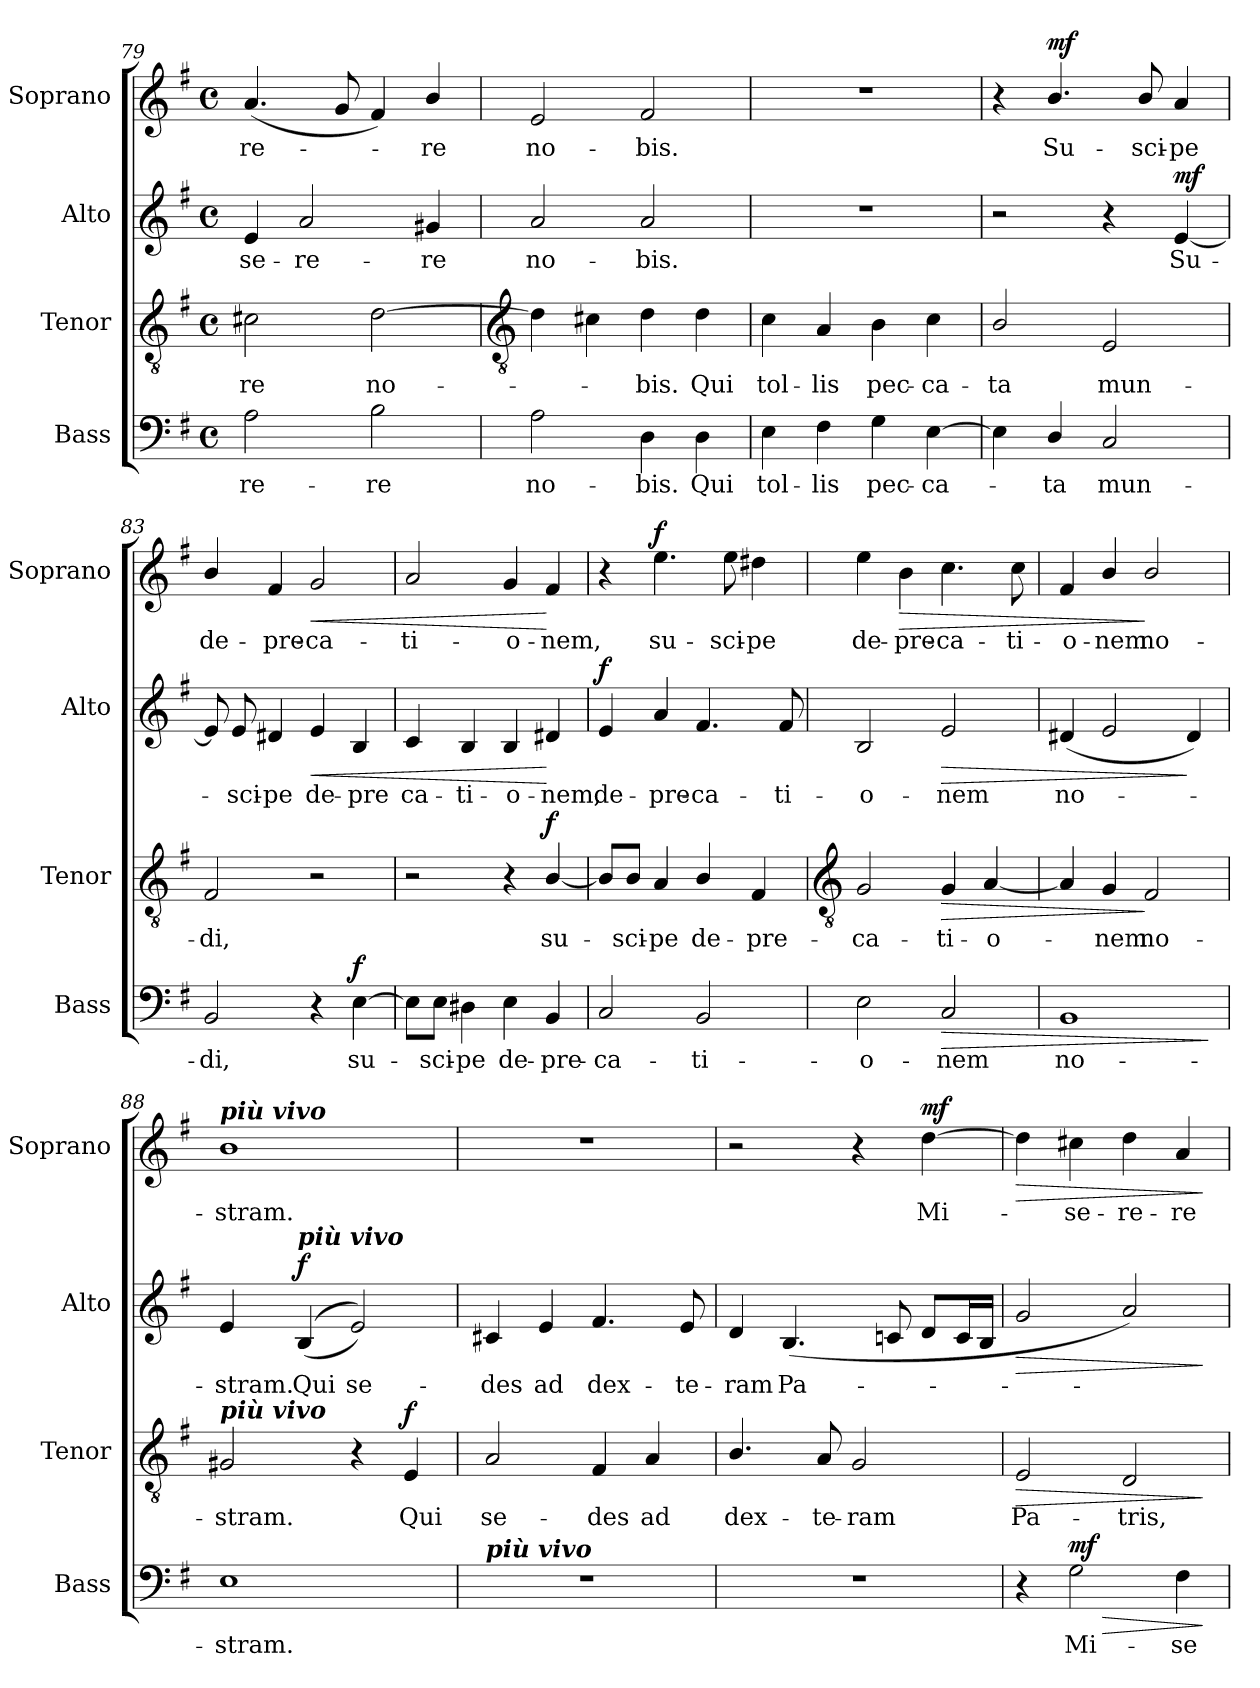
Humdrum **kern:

**kern	**text	**dynam	**kern	**text	**dynam	**kern	**text	**dynam	**kern	**text	**dynam
*part4	*part4	*part4	*part3	*part3	*part3	*part2	*part2	*part2	*part1	*part1	*part1
*staff4	*staff4	*staff4	*staff3	*staff3	*staff3	*staff2	*staff2	*staff2	*staff1	*staff1	*staff1
*I"Bass	*	*	*I"Tenor	*	*	*I"Alto	*	*	*I"Soprano	*	*
*I'Bass	*	*	*I'Tenor	*	*	*I'Alto	*	*	*I'Soprano	*	*
*clefF4	*	*	*clefGv2	*	*	*clefG2	*	*	*clefG2	*	*
*k[f#]	*	*	*k[f#]	*	*	*k[f#]	*	*	*k[f#]	*	*
*G:	*	*	*G:	*	*	*G:	*	*	*G:	*	*
*M4/4	*	*	*M4/4	*	*	*M4/4	*	*	*M4/4	*	*
*met(c)	*	*	*met(c)	*	*	*met(c)	*	*	*met(c)	*	*
=79	=79	=79	=79	=79	=79	=79	=79	=79	=79	=79	=79
!	!LO:LY:b	!	!	!LO:LY:b	!	!	!LO:LY:b	!	!	!LO:LY:b	!
2A	-re-	.	2c#X	-re	.	4e	-se-	.	(<4.a	-re-	.
!	!	!	!	!	!	!	!LO:LY:b	!	!	!	!
.	.	.	.	.	.	2a	-re-	.	.	.	.
.	.	.	.	.	.	.	.	.	8g	.	.
!	!LO:LY:b	!	!	!LO:LY:b	!	!	!	!	!	!	!
2B	-re	.	[2d	no-	.	.	.	.	4f#)	.	.
!	!	!	!	!	!	!	!LO:LY:b	!	!	!LO:LY:b	!
.	.	.	.	.	.	4g#X	-re	.	4b/	re	.
!!LO:LB:g=z
=80	=80	=80	=80	=80	=80	=80	=80	=80	=80	=80	=80
*	*	*	*clefGv2	*	*	*	*	*	*	*	*
!	!LO:LY:b	!	!	!	!	!	!LO:LY:b	!	!	!LO:LY:b	!
2A	no-	.	4d]	.	.	2a	no-	.	2e	no-	.
.	.	.	4c#X	.	.	.	.	.	.	.	.
!	!LO:LY:b	!	!	!LO:LY:b	!	!	!LO:LY:b	!	!	!LO:LY:b	!
4D	-bis.	.	4d	bis.	.	2a	-bis.	.	2f#	-bis.	.
!	!LO:LY:b	!	!	!LO:LY:b	!	!	!	!	!	!	!
4D	Qui	.	4d	Qui	.	.	.	.	.	.	.
=81	=81	=81	=81	=81	=81	=81	=81	=81	=81	=81	=81
!	!LO:LY:b	!	!	!LO:LY:b	!	!	!	!	!	!	!
4E	tol-	.	4c	tol-	.	1r	.	.	1r	.	.
!	!LO:LY:b	!	!	!LO:LY:b	!	!	!	!	!	!	!
4F#	-lis	.	4A	-lis	.	.	.	.	.	.	.
!	!LO:LY:b	!	!	!LO:LY:b	!	!	!	!	!	!	!
4G	pec-	.	4B	pec-	.	.	.	.	.	.	.
!	!LO:LY:b	!	!	!LO:LY:b	!	!	!	!	!	!	!
[4E	-ca-	.	4c	-ca-	.	.	.	.	.	.	.
=82	=82	=82	=82	=82	=82	=82	=82	=82	=82	=82	=82
!	!	!	!	!LO:LY:b	!	!	!	!	!	!	!
4E]	.	.	2B/	-ta	.	2r	.	.	4r	.	.
!	!LO:LY:b	!	!	!	!	!	!	!	!	!LO:LY:b	!LO:DY:b
4D/	ta	.	.	.	.	.	.	.	4.b/	Su-	mf
!	!LO:LY:b	!	!	!LO:LY:b	!	!	!	!	!	!	!
2C	mun-	.	2E	mun-	.	4r	.	.	.	.	.
!	!	!	!	!	!	!	!	!	!	!LO:LY:b	!
.	.	.	.	.	.	.	.	.	8b/	-sci-	.
!	!	!	!	!	!	!	!LO:LY:b	!LO:DY:b	!	!LO:LY:b	!
.	.	.	.	.	.	[4e	Su-	mf	4a	-pe	.
=83	=83	=83	=83	=83	=83	=83	=83	=83	=83	=83	=83
!	!LO:LY:b	!	!	!LO:LY:b	!	!	!	!	!	!LO:LY:b	!
2BB	-di,	.	2F#	-di,	.	8e]	.	.	4b/	de-	.
!	!	!	!	!	!	!	!LO:LY:b	!	!	!	!
.	.	.	.	.	.	8e	sci-	.	.	.	.
!	!	!	!	!	!	!	!LO:LY:b	!	!	!LO:LY:b	!
.	.	.	.	.	.	4d#X	-pe	.	4f#	-pre-	.
!	!	!	!	!	!	!	!LO:LY:b	!LO:HP:b	!	!LO:LY:b	!LO:HP:b
4r	.	.	2r	.	.	4e	de-	<	2g	-ca-	<
!	!LO:LY:b	!LO:DY:b	!	!	!	!	!LO:LY:b	!	!	!	!
[4E	su-	f	.	.	.	4B	-pre	.	.	.	.
=84	=84	=84	=84	=84	=84	=84	=84	=84	=84	=84	=84
!	!	!	!	!	!	!	!LO:LY:b	!	!	!LO:LY:b	!
8E\L]	.	.	2r	.	.	4c	ca-	.	2a	-ti-	.
!	!LO:LY:b	!	!	!	!	!	!	!	!	!	!
8E\J	sci-	.	.	.	.	.	.	.	.	.	.
!	!LO:LY:b	!	!	!	!	!	!LO:LY:b	!	!	!	!
4D#X	-pe	.	.	.	.	4B	-ti-	.	.	.	.
!	!LO:LY:b	!	!	!	!	!	!LO:LY:b	!	!	!LO:LY:b	!
4E\	de-	.	4r	.	.	4B	-o-	.	4g	-o-	.
!	!LO:LY:b	!	!	!LO:LY:b	!LO:DY:b	!	!LO:LY:b	!	!	!LO:LY:b	!
4BB	-pre-	.	[4B/	su-	f	4d#X	-nem,	[	4f#	-nem,	[
=85	=85	=85	=85	=85	=85	=85	=85	=85	=85	=85	=85
!	!LO:LY:b	!	!	!	!	!	!LO:LY:b	!LO:DY:b	!	!	!
2C	-ca-	.	8B/L]	.	.	4e	de-	f	4r	.	.
!	!	!	!	!LO:LY:b	!	!	!	!	!	!	!
.	.	.	8B/J	sci-	.	.	.	.	.	.	.
!	!	!	!	!LO:LY:b	!	!	!LO:LY:b	!	!	!LO:LY:b	!LO:DY:b
.	.	.	4A	-pe	.	4a	-pre-	.	4.ee\	su-	f
!	!LO:LY:b	!	!	!LO:LY:b	!	!	!LO:LY:b	!	!	!	!
2BB	-ti-	.	4B/	de-	.	4.f#	-ca-	.	.	.	.
!	!	!	!	!	!	!	!	!	!	!LO:LY:b	!
.	.	.	.	.	.	.	.	.	8ee\	-sci-	.
!	!	!	!	!LO:LY:b	!	!	!	!	!	!LO:LY:b	!
.	.	.	4F#	-pre-	.	.	.	.	4dd#X	-pe	.
!	!	!	!	!	!	!	!LO:LY:b	!	!	!	!
.	.	.	.	.	.	8f#	-ti-	.	.	.	.
!!LO:LB:g=z
=86	=86	=86	=86	=86	=86	=86	=86	=86	=86	=86	=86
*	*	*	*clefGv2	*	*	*	*	*	*	*	*
!	!LO:LY:b	!	!	!LO:LY:b	!	!	!LO:LY:b	!	!	!LO:LY:b	!
2E\	-o-	.	2G	-ca-	.	2B	-o-	.	4ee\	de-	.
!	!	!	!	!	!	!	!	!	!	!LO:LY:b	!LO:HP:b
.	.	.	.	.	.	.	.	.	4b\	-pre-	>
!	!LO:LY:b	!LO:HP:b	!	!LO:LY:b	!LO:HP:b	!	!LO:LY:b	!LO:HP:b	!	!LO:LY:b	!
2C	-nem	>	4G	-ti-	>	2e	-nem	>	4.cc\	-ca-	.
!	!	!	!	!LO:LY:b	!	!	!	!	!	!	!
.	.	.	[4A	-o-	.	.	.	.	.	.	.
!	!	!	!	!	!	!	!	!	!	!LO:LY:b	!
.	.	.	.	.	.	.	.	.	8cc\	-ti-	.
=87	=87	=87	=87	=87	=87	=87	=87	=87	=87	=87	=87
!	!LO:LY:b	!	!	!	!	!	!LO:LY:b	!	!	!LO:LY:b	!
1BB	no-	.	4A]	.	.	(<4d#X	no-	.	4f#	-o-	.
!	!	!	!	!LO:LY:b	!	!	!	!	!	!LO:LY:b	!
.	.	.	4G	nem	.	2e	.	.	4b/	-nem	.
!	!	!	!	!LO:LY:b	!	!	!	!	!	!LO:LY:b	!
.	.	.	2F#	no-	]	.	.	.	2b/	no-	]
.	.	.	.	.	.	4d#)	.	]	.	.	.
.	.	]	.	.	.	.	.	.	.	.	.
=88	=88	=88	=88	=88	=88	=88	=88	=88	=88	=88	=88
*	*	*	*	*	*	*	*	*	*MM69	*	*
!	!	!	!	!	!	!	!	!	!LO:TX:a:Bi:t=più vivo	!	!
!	!	!	!LO:TX:a:Bi:t=più vivo	!	!	!	!	!	!	!	!
!	!LO:LY:b	!	!	!LO:LY:b	!	!	!LO:LY:b	!	!	!LO:LY:b	!
1E	-stram.	.	2G#X	-stram.	.	4e	stram.	.	1b	-stram.	.
!	!	!	!	!	!	!LO:TX:a:Bi:t=più vivo	!	!	!	!	!
!	!	!	!	!	!	!	!LO:LY:b	!LO:DY:b	!	!	!
.	.	.	.	.	.	(<(<4B	Qui	f	.	.	.
!	!	!	!	!	!	!	!LO:LY:b	!	!	!	!
.	.	.	4r	.	.	2e))	se-	.	.	.	.
!	!	!	!	!LO:LY:b	!LO:DY:b	!	!	!	!	!	!
.	.	.	4E	Qui	f	.	.	.	.	.	.
=89	=89	=89	=89	=89	=89	=89	=89	=89	=89	=89	=89
!LO:TX:a:Bi:t=più vivo	!	!	!	!	!	!	!	!	!	!	!
!	!	!	!	!LO:LY:b	!	!	!LO:LY:b	!	!	!	!
1r	.	.	2A	se-	.	4c#X	-des	.	1r	.	.
!	!	!	!	!	!	!	!LO:LY:b	!	!	!	!
.	.	.	.	.	.	4e	ad	.	.	.	.
!	!	!	!	!LO:LY:b	!	!	!LO:LY:b	!	!	!	!
.	.	.	4F#	-des	.	4.f#	dex-	.	.	.	.
!	!	!	!	!LO:LY:b	!	!	!	!	!	!	!
.	.	.	4A	ad	.	.	.	.	.	.	.
!	!	!	!	!	!	!	!LO:LY:b	!	!	!	!
.	.	.	.	.	.	8e	-te-	.	.	.	.
=90	=90	=90	=90	=90	=90	=90	=90	=90	=90	=90	=90
!	!	!	!	!LO:LY:b	!	!	!LO:LY:b	!	!	!	!
1r	.	.	4.B/	dex-	.	4d	-ram	.	2r	.	.
!	!	!	!	!	!	!	!LO:LY:b	!	!	!	!
.	.	.	.	.	.	(<4.B	Pa-	.	.	.	.
!	!	!	!	!LO:LY:b	!	!	!	!	!	!	!
.	.	.	8A	-te-	.	.	.	.	.	.	.
!	!	!	!	!LO:LY:b	!	!	!	!	!	!	!
.	.	.	2G	-ram	.	.	.	.	4r	.	.
.	.	.	.	.	.	8cn	.	.	.	.	.
!	!	!	!	!	!	!	!	!	!	!LO:LY:b	!LO:DY:b
.	.	.	.	.	.	8dL	.	.	[4dd	Mi-	mf
.	.	.	.	.	.	16cL	.	.	.	.	.
.	.	.	.	.	.	16BJJ	.	.	.	.	.
=91	=91	=91	=91	=91	=91	=91	=91	=91	=91	=91	=91
!	!	!	!	!LO:LY:b	!LO:HP:b	!	!	!LO:HP:b	!	!	!LO:HP:b
4r	.	.	2E	Pa-	>	2g	.	>	4dd]	.	>
!	!LO:LY:b	!LO:HP:b	!	!	!	!	!	!	!	!LO:LY:b	!
!	!	!LO:DY:n=1:b	!	!	!	!	!	!	!	!	!
2G	Mi-	> mf	.	.	.	.	.	.	4cc#X	se-	.
!	!	!	!	!LO:LY:b	!	!	!	!	!	!LO:LY:b	!
.	.	.	2D	-tris,	.	2a)	.	.	4dd	-re-	.
!	!LO:LY:b	!	!	!	!	!	!	!	!	!LO:LY:b	!
4F#	-se-	.	.	.	.	.	.	.	4a	-re	.
.	.	]	.	.	]	.	.	]	.	.	]
=	=	=	=	=	=	=	=	=	=	=	=
*-	*-	*-	*-	*-	*-	*-	*-	*-	*-	*-	*-
